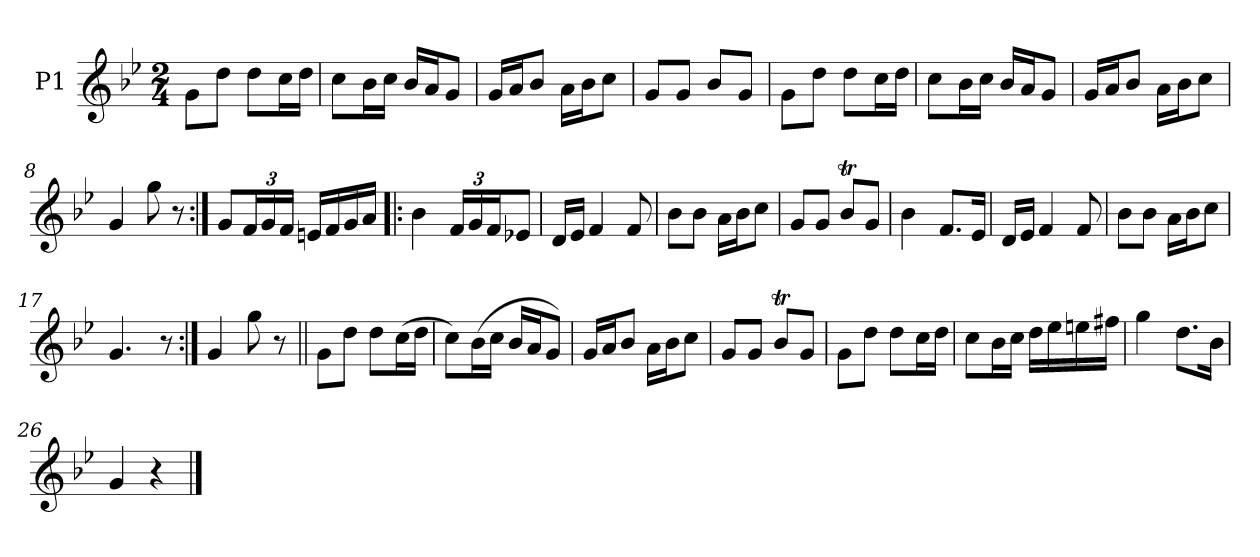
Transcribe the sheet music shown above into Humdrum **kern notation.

**kern
*part1
*staff1
*I"P1
*clefG2
*k[b-e-]
*g:
*M2/4
=1
8gL
8ddJ
8ddL
16ccL
16ddJJ
=2
8ccL
16b-L
16ccJJ
16b-LL
16aJ
8gJ
=3
16gLL
16aJ
8b-J
16aLL
16b-J
8ccJ
=4
8gL
8gJ
8b-L
8gJ
=5
8gL
8ddJ
8ddL
16ccL
16ddJJ
=6
8ccL
16b-L
16ccJJ
16b-LL
16aJ
8gJ
=7
16gLL
16aJ
8b-J
16aLL
16b-J
8ccJ
=8
4g
8gg
8r
=9:|!
8gL
24fL
24g
24fJJ
16enLL
16f
16g
16aJJ
=10!|:
4b-
24fLL
24g
24fJ
8e-XJ
=11
16dLL
16e-JJ
4f
8f
=12
8b-L
8b-J
16aLL
16b-J
8ccJ
=13
8gL
8gJ
8b-TL
8gJ
=14
4b-
8.fL
16e-Jk
=15
16dLL
16e-JJ
4f
8f
=16
8b-L
8b-J
16aLL
16b-J
8ccJ
=17
4.g
8r
=18:|!
4g
8gg
8r
=19||
8gL
8ddJ
8ddL
(16ccL
16ddJJ
=20
8ccL)
(16b-L
16ccJJ
16b-LL
16aJ
8gJ)
=21
16gLL
16aJ
8b-J
16aLL
16b-J
8ccJ
=22
8gL
8gJ
8b-TL
8gJ
=23
8gL
8ddJ
8ddL
16ccL
16ddJJ
=24
8ccL
16b-L
16ccJJ
16ddLL
16ee-
16een
16ff#XJJ
=25
4gg
8.ddL
16b-Jk
=26
4g
4r
==
*-
